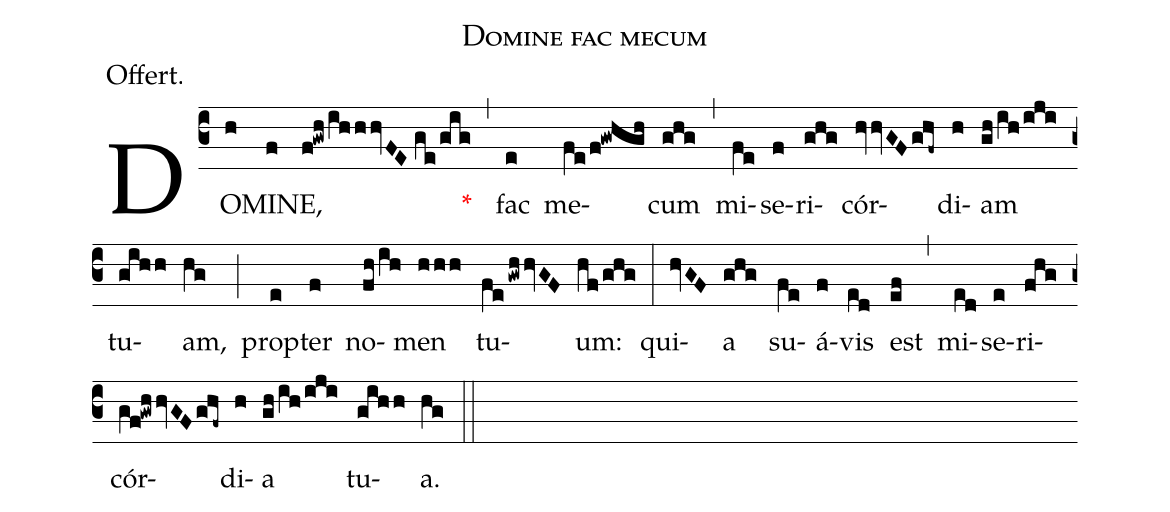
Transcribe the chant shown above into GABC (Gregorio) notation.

name:Domine fac mecum;
annotation:Offert.;
mode:IV.;
office-part:Offertory;
%%
(c3) DO(h)MI(f)NE,(f!gwh/ihhhvFE//ge/gig) <v>\red{*}</v>(,) fac(e) me(fe/f!gwhgh)cum(ghg) (,) mi(fe)se(f)ri(ghg)cór(hvvGFghf~)di(h)am(gh/ih/iji) tu(gihh)am,(hg) (;) prop(e)ter(f) no(fh/ih)men(hhh) tu(fe/gwhhvGF)um:(hf/ghg) (:) qui(hvGF)a(ghg) su(fe)á(f)vis(ed) est(ef) (,) mi(ed)se(e)ri(fhg)cór(gf!gwhhvGFghf~)di(h)a(gh/ih/iji) tu(gihh)a.(hg) (::)
